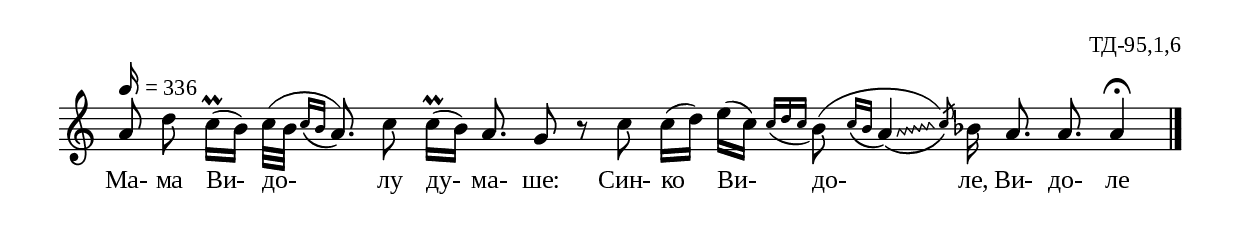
%{
TD_095_1_06
%}

\include "td-preamble.ly"

\score {
\relative c'' {
\tempo 16 = 336
%  \time 11/16
\cadenzaOn
  a8\noBeam d8 c16\prall([ b]) c32([ b] \grace { c16[\( b] } a8.\)) \bar ""
  c8 c16\prall([ b]) a8.\noBeam g8 r8 \bar ""
  c8 c16([ d]) e16([ c]) \acciaccatura { c16[ d c] } 
  b8( \grace { c16[\( b]} 
\override Glissando #'style = #'zigzag     
 \noteFi \afterGrace a4\)\(\glissando { \stdB c8\)) \stdE } \bar "" 
  bes16 a8.\noBeam a8. a4\fermata
 \bar "|." 
}
\addlyrics { Ма- ма Ви- до- лу ду- ма- ше: Син- ко Ви- до- ле, Ви- до- ле }
%
\layout {
  indent = #0
  line-width = 190\mm
  ragged-right=##f
   \context { \Staff \remove "Time_signature_engraver" } 
}
%
\midi { 
	\context {
		\Score
		tempoWholesPerMinute = #(ly:make-moment 152 4)
		}
	}
}
%
\header{
  opus = "ТД-95,1,6"
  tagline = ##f
}


